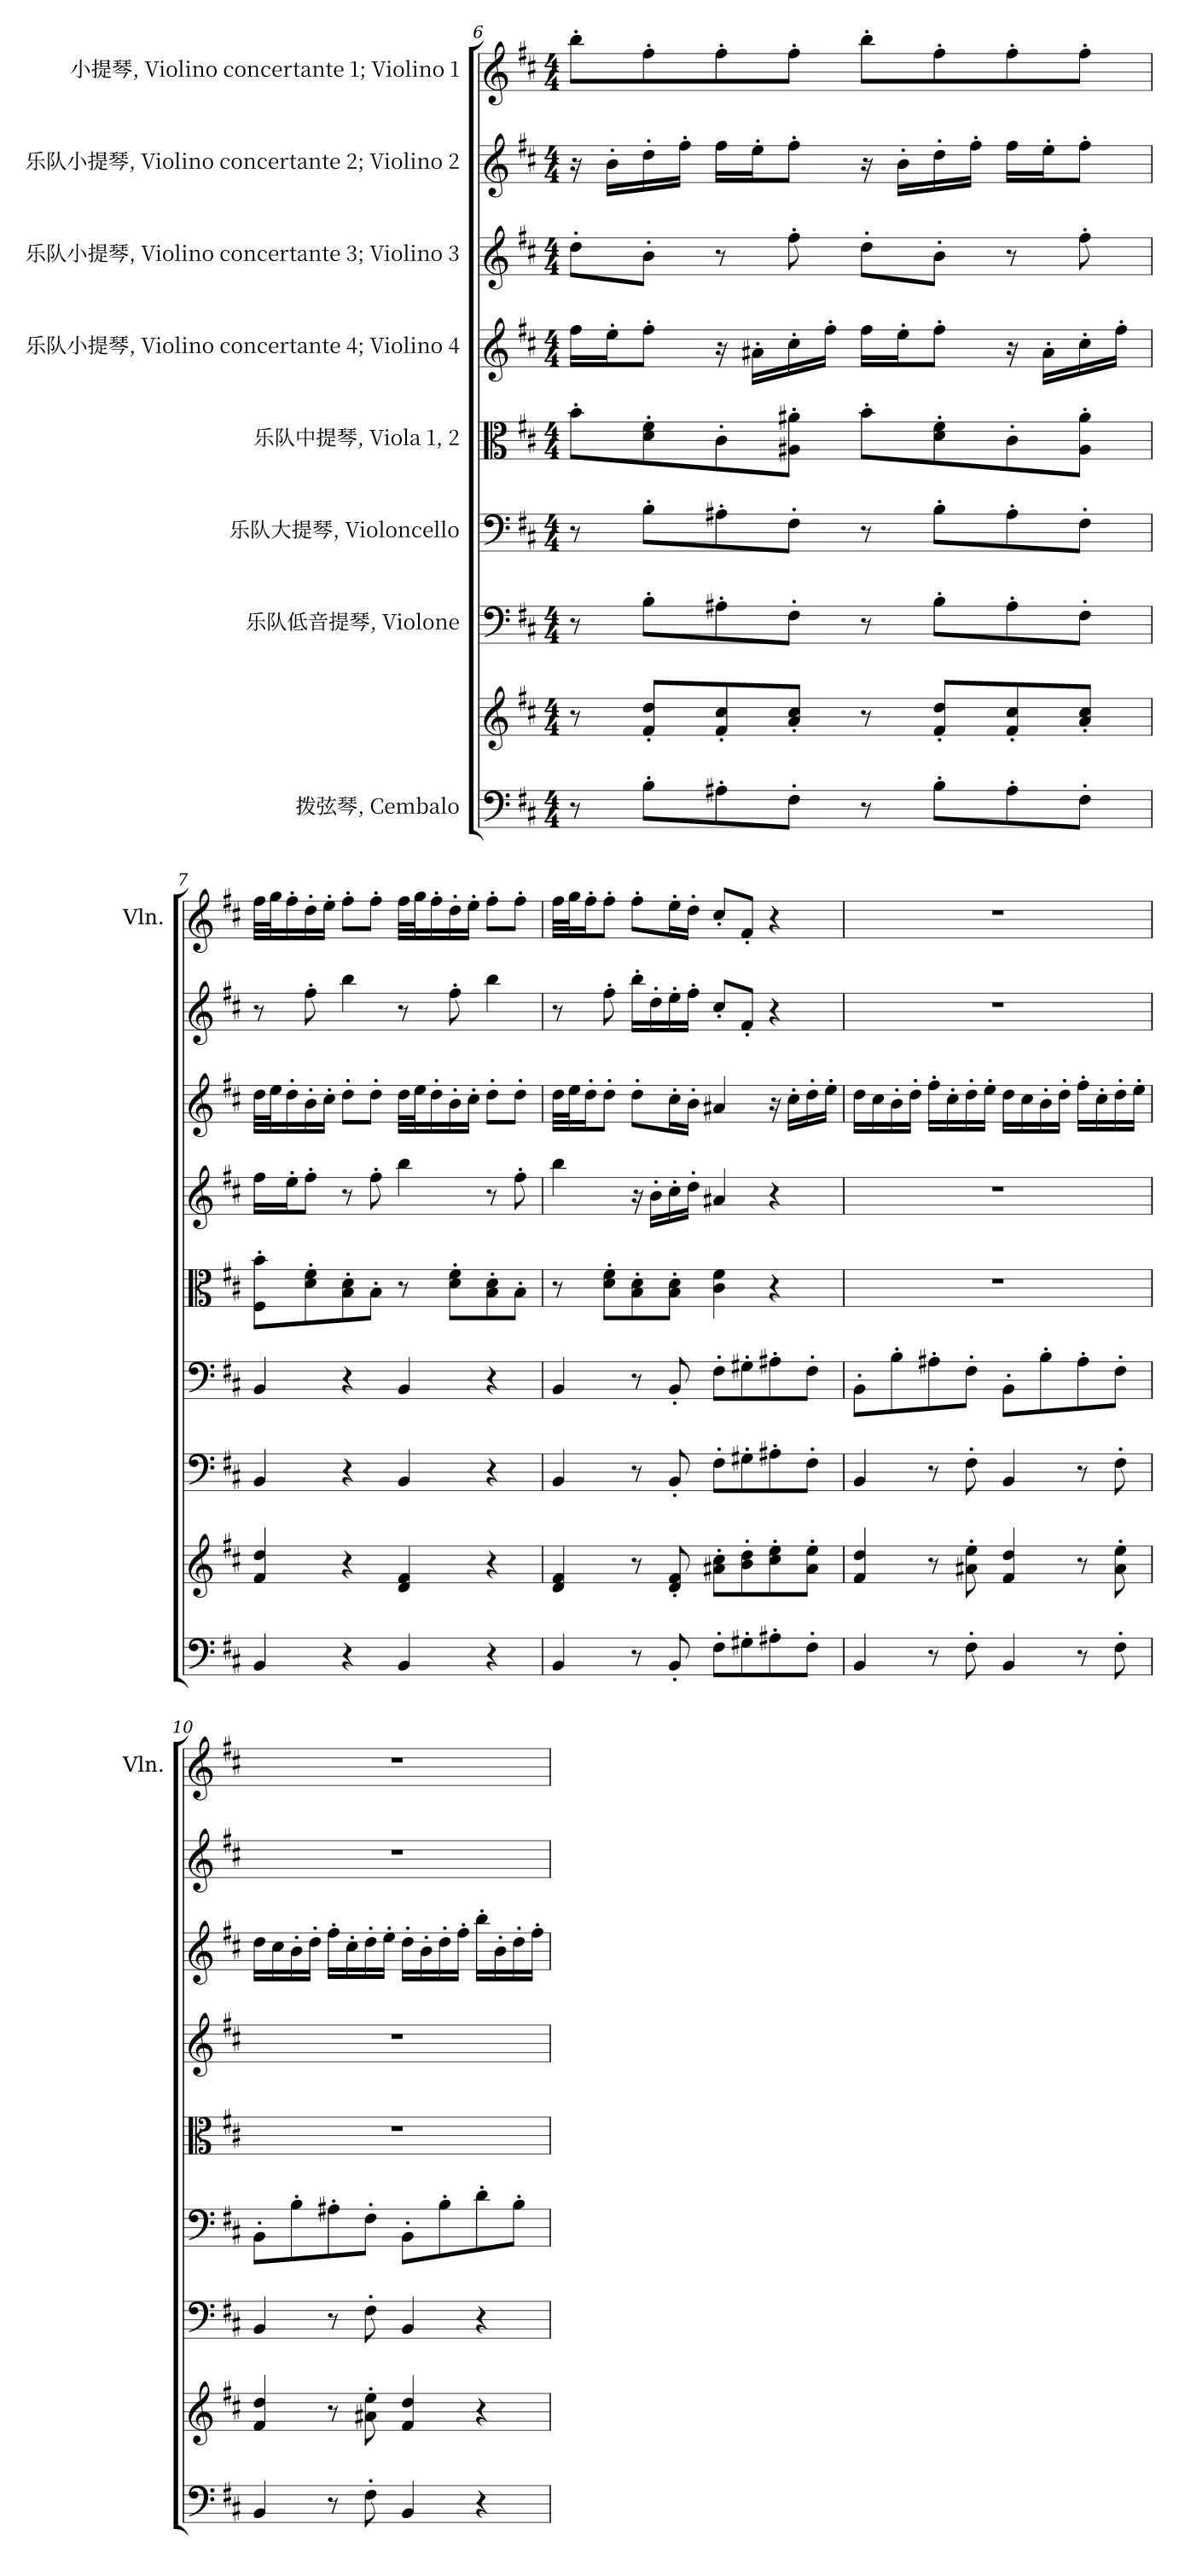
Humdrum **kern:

**kern	**kern	**kern	**kern	**kern	**kern	**kern	**kern	**kern
*part8	*part8	*part7	*part6	*part5	*part4	*part3	*part2	*part1
*staff9	*staff8	*staff7	*staff6	*staff5	*staff4	*staff3	*staff2	*staff1
*I"拨弦琴, Cembalo	*	*I"乐队低音提琴, Violone	*I"乐队大提琴, Violoncello	*I"乐队中提琴, Viola 1, 2	*I"乐队小提琴, Violino concertante 4; Violino 4	*I"乐队小提琴, Violino concertante 3; Violino 3	*I"乐队小提琴, Violino concertante 2; Violino 2	*I"小提琴, Violino concertante 1; Violino 1
*	*	*	*	*	*	*	*	*I'Vln.
!!LO:PB:g=z
*clefF4	*clefG2	*clefF4	*clefF4	*clefC3	*clefG2	*clefG2	*clefG2	*clefG2
*	*	*ITrd7c12	*	*	*	*	*	*
*k[f#c#]	*k[f#c#]	*k[f#c#]	*k[f#c#]	*k[f#c#]	*k[f#c#]	*k[f#c#]	*k[f#c#]	*k[f#c#]
*M4/4	*M4/4	*M4/4	*M4/4	*M4/4	*M4/4	*M4/4	*M4/4	*M4/4
=6	=6	=6	=6	=6	=6	=6	=6	=6
8r	8r	8r	8r	8b'\L	16ff#\LL	8dd'\L	16r	8bb'\L
.	.	.	.	.	16ee'\J	.	16b'\LL	.
8B'\L	8f#/' 8dd/'L	8BB'\L	8B'\L	8d\' 8f#\'	8ff#'\J	8b'\J	16dd'\	8ff#'\
.	.	.	.	.	.	.	16ff#'\JJ	.
8A#X'\	8f#/' 8cc#/'	8AA#X'\	8A#X'\	8c#'\	16r	8r	16ff#\LL	8ff#'\
.	.	.	.	.	16a#X'\LL	.	16ee'\J	.
8F#'\J	8a/' 8cc#/'J	8FF#'\J	8F#'\J	8A#X\' 8a#X\'J	16cc#'\	8ff#'\	8ff#'\J	8ff#'\J
.	.	.	.	.	16ff#'\JJ	.	.	.
8r	8r	8r	8r	8b'\L	16ff#\LL	8dd'\L	16r	8bb'\L
.	.	.	.	.	16ee'\J	.	16b'\LL	.
8B'\L	8f#/' 8dd/'L	8BB'\L	8B'\L	8d\' 8f#\'	8ff#'\J	8b'\J	16dd'\	8ff#'\
.	.	.	.	.	.	.	16ff#'\JJ	.
8A#'\	8f#/' 8cc#/'	8AA#'\	8A#'\	8c#'\	16r	8r	16ff#\LL	8ff#'\
.	.	.	.	.	16a#'\LL	.	16ee'\J	.
8F#'\J	8a/' 8cc#/'J	8FF#'\J	8F#'\J	8A#\' 8a#\'J	16cc#'\	8ff#'\	8ff#'\J	8ff#'\J
.	.	.	.	.	16ff#'\JJ	.	.	.
=7	=7	=7	=7	=7	=7	=7	=7	=7
4BB/	4f#/ 4dd/	4BBB/	4BB/	8F#\' 8b\'L	16ff#\LL	32dd\LLL	8r	32ff#\LLL
.	.	.	.	.	.	32ee\J	.	32gg\J
.	.	.	.	.	16ee'\J	16dd'\	.	16ff#'\
.	.	.	.	8d\' 8f#\'	8ff#'\J	16b'\	8ff#'\	16dd'\
.	.	.	.	.	.	16cc#'\JJ	.	16ee'\JJ
4r	4r	4r	4r	8B\' 8d\'	8r	8dd'\L	4bb\	8ff#'\L
.	.	.	.	8B'\J	8ff#'\	8dd'\J	.	8ff#'\J
4BB/	4d/ 4f#/	4BBB/	4BB/	8r	4bb\	32dd\LLL	8r	32ff#\LLL
.	.	.	.	.	.	32ee\J	.	32gg\J
.	.	.	.	.	.	16dd'\	.	16ff#'\
.	.	.	.	8d\' 8f#\'L	.	16b'\	8ff#'\	16dd'\
.	.	.	.	.	.	16cc#'\JJ	.	16ee'\JJ
4r	4r	4r	4r	8B\' 8d\'	8r	8dd'\L	4bb\	8ff#'\L
.	.	.	.	8B'\J	8ff#'\	8dd'\J	.	8ff#'\J
!!LO:PB:g=z
=8	=8	=8	=8	=8	=8	=8	=8	=8
4BB/	4d/ 4f#/	4BBB/	4BB/	8r	4bb\	32dd\LLL	8r	32ff#\LLL
.	.	.	.	.	.	32ee\J	.	32gg\J
.	.	.	.	.	.	16dd'\J	.	16ff#'\J
.	.	.	.	8d\' 8f#\'L	.	8dd'\J	8ff#'\	8ff#'\J
8r	8r	8r	8r	8B\' 8d\'	16r	8dd'\L	16bb'\LL	8ff#'\L
.	.	.	.	.	16b'\LL	.	16dd'\	.
8BB'/	8d/' 8f#/'	8BBB'/	8BB'/	8B\' 8d\'J	16cc#'\	16cc#'\L	16ee'\	16ee'\L
.	.	.	.	.	16dd'\JJ	16b'\JJ	16ff#'\JJ	16dd'\JJ
8F#'\L	8a#X\' 8cc#\'L	8FF#'\L	8F#'\L	4c#\ 4f#\	4a#X/	4a#X/	8cc#'/L	8cc#'/L
8G#X'\	8b\' 8dd\'	8GG#X'\	8G#X'\	.	.	.	8f#'/J	8f#'/J
8A#X'\	8cc#\' 8ee\'	8AA#X'\	8A#X'\	4r	4r	16r	4r	4r
.	.	.	.	.	.	16cc#'\LL	.	.
8F#'\J	8a#\' 8ee\'J	8FF#'\J	8F#'\J	.	.	16dd'\	.	.
.	.	.	.	.	.	16ee'\JJ	.	.
=9	=9	=9	=9	=9	=9	=9	=9	=9
4BB/	4f#/ 4dd/	4BBB/	8BB'\L	1r	1r	16dd\LL	1r	1r
.	.	.	.	.	.	16cc#\	.	.
.	.	.	8B'\	.	.	16b'\	.	.
.	.	.	.	.	.	16dd'\JJ	.	.
8r	8r	8r	8A#X'\	.	.	16ff#'\LL	.	.
.	.	.	.	.	.	16cc#'\	.	.
8F#'\	8a#X\' 8ee\'	8FF#'\	8F#'\J	.	.	16dd'\	.	.
.	.	.	.	.	.	16ee'\JJ	.	.
4BB/	4f#/ 4dd/	4BBB/	8BB'\L	.	.	16dd\LL	.	.
.	.	.	.	.	.	16cc#\	.	.
.	.	.	8B'\	.	.	16b'\	.	.
.	.	.	.	.	.	16dd'\JJ	.	.
8r	8r	8r	8A#'\	.	.	16ff#'\LL	.	.
.	.	.	.	.	.	16cc#'\	.	.
8F#'\	8a#\' 8ee\'	8FF#'\	8F#'\J	.	.	16dd'\	.	.
.	.	.	.	.	.	16ee'\JJ	.	.
!!LO:PB:g=z
=10	=10	=10	=10	=10	=10	=10	=10	=10
4BB/	4f#/ 4dd/	4BBB/	8BB'\L	1r	1r	16dd\LL	1r	1r
.	.	.	.	.	.	16cc#\	.	.
.	.	.	8B'\	.	.	16b'\	.	.
.	.	.	.	.	.	16dd'\JJ	.	.
8r	8r	8r	8A#X'\	.	.	16ff#'\LL	.	.
.	.	.	.	.	.	16cc#'\	.	.
8F#'\	8a#X\' 8ee\'	8FF#'\	8F#'\J	.	.	16dd'\	.	.
.	.	.	.	.	.	16ee'\JJ	.	.
4BB/	4f#/ 4dd/	4BBB/	8BB'\L	.	.	16dd'\LL	.	.
.	.	.	.	.	.	16b'\	.	.
.	.	.	8B'\	.	.	16dd'\	.	.
.	.	.	.	.	.	16ff#'\JJ	.	.
4r	4r	4r	8d'\	.	.	16bb'\LL	.	.
.	.	.	.	.	.	16b'\	.	.
.	.	.	8B'\J	.	.	16dd'\	.	.
.	.	.	.	.	.	16ff#'\JJ	.	.
=	=	=	=	=	=	=	=	=
*-	*-	*-	*-	*-	*-	*-	*-	*-
